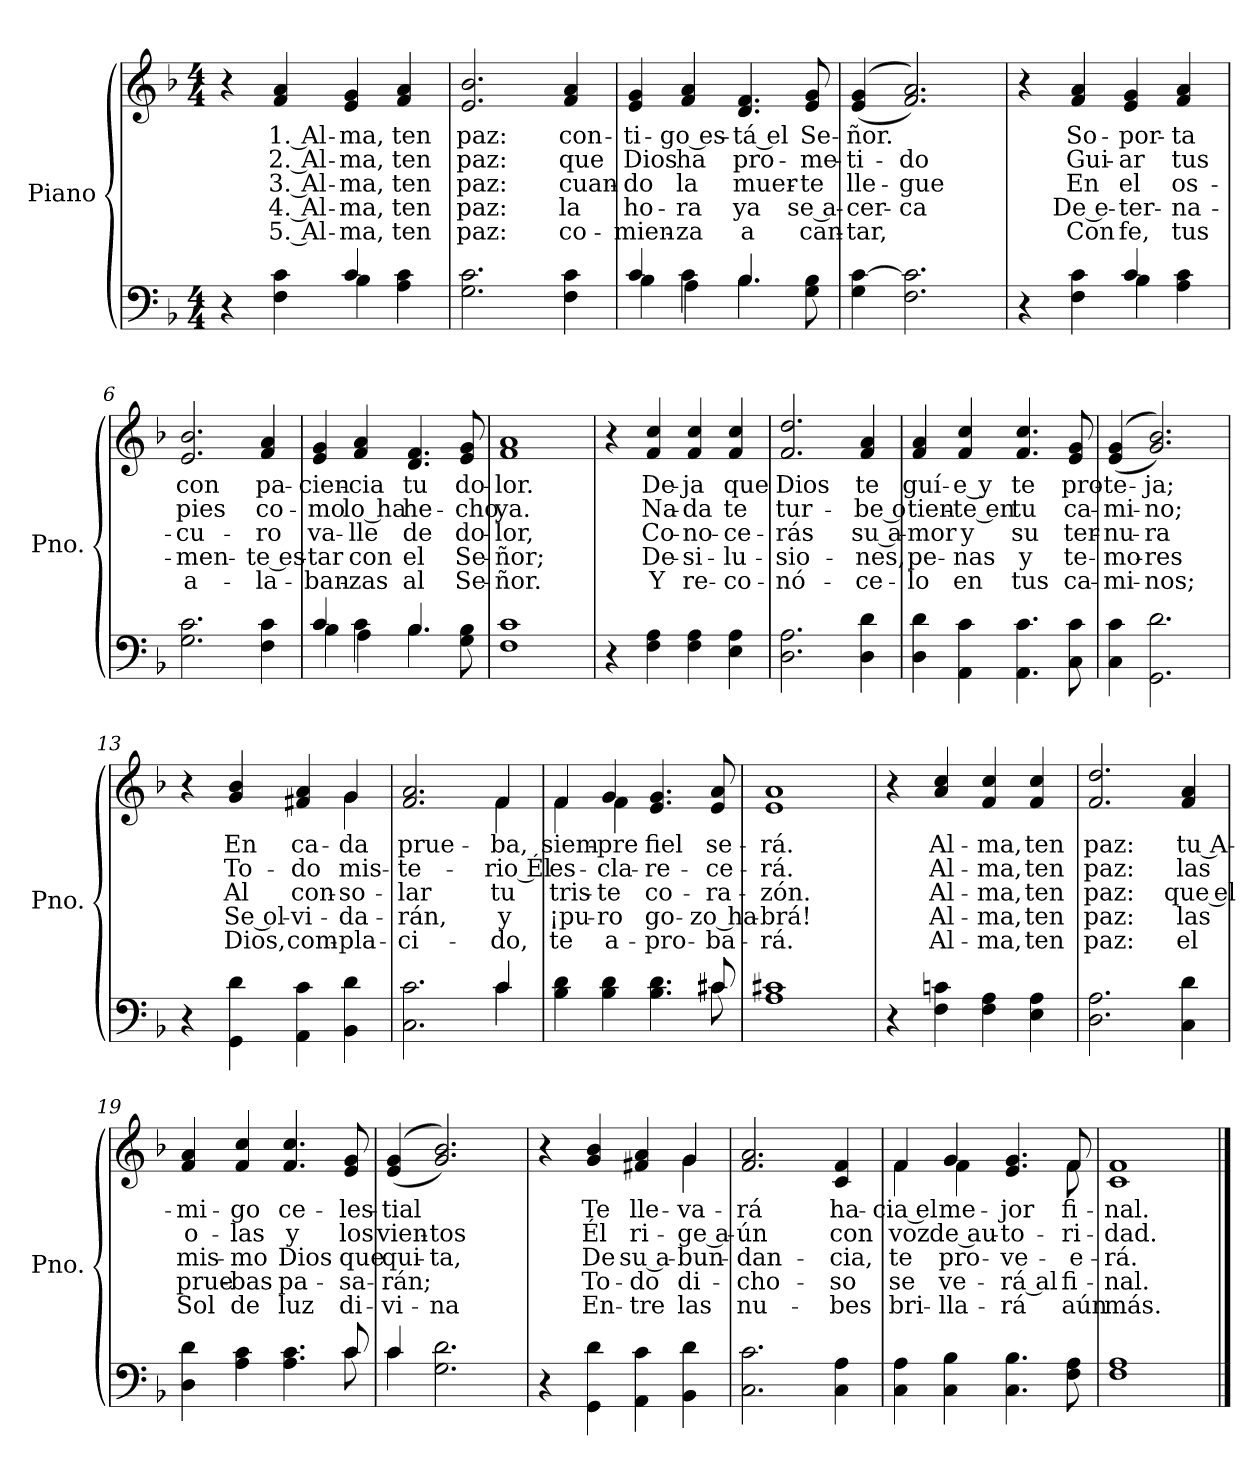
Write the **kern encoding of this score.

**kern	**kern	**text	**text	**text	**text	**text
*part1	*part1	*part1	*part1	*part1	*part1	*part1
*staff2	*staff1	*staff1	*staff1	*staff1	*staff1	*staff1
*I"Piano	*	*	*	*	*	*
*I'Pno.	*	*	*	*	*	*
*stria5	*stria5	*	*	*	*	*
*clefF4	*clefG2	*	*	*	*	*
*k[b-]	*k[b-]	*	*	*	*	*
*M4/4	*M4/4	*	*	*	*	*
=1	=1	=1	=1	=1	=1	=1
*^	*	*	*	*	*	*
4r	2ryy	4r	.	.	.	.	.
!	!	!	!LO:LY:b	!LO:LY:b	!LO:LY:b	!LO:LY:b	!LO:LY:b
4F\ 4c\	.	4f/ 4a/	1. Al-	2. Al-	3. Al-	4. Al-	5. Al-
!	!	!	!LO:LY:b	!LO:LY:b	!LO:LY:b	!LO:LY:b	!LO:LY:b
4c/	4B-\	4e/ 4g/	-ma,	-ma,	-ma,	-ma,	-ma,
!	!	!	!LO:LY:b	!LO:LY:b	!LO:LY:b	!LO:LY:b	!LO:LY:b
4A\ 4c\	4ryy	4f/ 4a/	ten	ten	ten	ten	ten
=2	=2	=2	=2	=2	=2	=2	=2
!	!	!	!LO:LY:b	!LO:LY:b	!LO:LY:b	!LO:LY:b	!LO:LY:b
*v	*v	*	*	*	*	*	*
2.G\ 2.c\	2.e/ 2.b-/	paz:	paz:	paz:	paz:	paz:
!	!	!LO:LY:b	!LO:LY:b	!LO:LY:b	!LO:LY:b	!LO:LY:b
4F\ 4c\	4f/ 4a/	con-	que	cuan-	la	co-
=3	=3	=3	=3	=3	=3	=3
*^	*	*	*	*	*	*
!	!	!	!LO:LY:b	!LO:LY:b	!LO:LY:b	!LO:LY:b	!LO:LY:b
4c/	4B-\	4e/ 4g/	-ti-	Dios	-do	ho-	-mien-
!	!	!	!LO:LY:b	!LO:LY:b	!LO:LY:b	!LO:LY:b	!LO:LY:b
4c\	4A\	4f/ 4a/	-go es-	ha	la	-ra	-za
!	!	!	!LO:LY:b	!LO:LY:b	!LO:LY:b	!LO:LY:b	!LO:LY:b
4.B-/	4.B-\	4.d/ 4.f/	-tá el	pro-	muer-	ya	a
!	!	!	!LO:LY:b	!LO:LY:b	!LO:LY:b	!LO:LY:b	!LO:LY:b
8G\ 8B-\	8ryy	8e/ 8g/	Se-	-me-	-te	se a-	can-
=4	=4	=4	=4	=4	=4	=4	=4
!	!	!	!LO:LY:b	!LO:LY:b	!LO:LY:b	!LO:LY:b	!LO:LY:b
*v	*v	*	*	*	*	*	*
4G\ [4c\	((>4e/ 4g/	-ñor.	-ti-	lle-	-cer-	-tar,
!	!	!	!LO:LY:b	!LO:LY:b	!LO:LY:b	!
2.F\ 2.c\]	2.f/ 2.a/))	.	-do	-gue	-ca	.
!!LO:LB:g=z
=5	=5	=5	=5	=5	=5	=5
*^	*	*	*	*	*	*
4r	2ryy	4r	.	.	.	.	.
!	!	!	!LO:LY:b	!LO:LY:b	!LO:LY:b	!LO:LY:b	!LO:LY:b
4F\ 4c\	.	4f/ 4a/	So-	Gui-	En	De e-	Con
!	!	!	!LO:LY:b	!LO:LY:b	!LO:LY:b	!LO:LY:b	!LO:LY:b
4c/	4B-\	4e/ 4g/	-por-	-ar	el	-ter-	fe,
!	!	!	!LO:LY:b	!LO:LY:b	!LO:LY:b	!LO:LY:b	!LO:LY:b
4A\ 4c\	4ryy	4f/ 4a/	-ta	tus	os-	-na-	tus
=6	=6	=6	=6	=6	=6	=6	=6
!	!	!	!LO:LY:b	!LO:LY:b	!LO:LY:b	!LO:LY:b	!LO:LY:b
*v	*v	*	*	*	*	*	*
2.G\ 2.c\	2.e/ 2.b-/	con	pies	-cu-	-men-	a-
!	!	!LO:LY:b	!LO:LY:b	!LO:LY:b	!LO:LY:b	!LO:LY:b
4F\ 4c\	4f/ 4a/	pa-	co-	-ro	-te es-	-la-
=7	=7	=7	=7	=7	=7	=7
*^	*	*	*	*	*	*
!	!	!	!LO:LY:b	!LO:LY:b	!LO:LY:b	!LO:LY:b	!LO:LY:b
4c/	4B-\	4e/ 4g/	-cien-	-mo	va-	-tar	-ban-
!	!	!	!LO:LY:b	!LO:LY:b	!LO:LY:b	!LO:LY:b	!LO:LY:b
4c\	4A\	4f/ 4a/	-cia	lo ha	-lle	con	-zas
!	!	!	!LO:LY:b	!LO:LY:b	!LO:LY:b	!LO:LY:b	!LO:LY:b
4.B-/	4.B-\	4.d/ 4.f/	tu	he-	de	el	al
!	!	!	!LO:LY:b	!LO:LY:b	!LO:LY:b	!LO:LY:b	!LO:LY:b
8G\ 8B-\	8ryy	8e/ 8g/	do-	-cho	do-	Se-	Se-
=8	=8	=8	=8	=8	=8	=8	=8
!	!	!	!LO:LY:b	!LO:LY:b	!LO:LY:b	!LO:LY:b	!LO:LY:b
*v	*v	*	*	*	*	*	*
1F 1c	1f 1a	-lor.	ya.	-lor,	-ñor;	-ñor.
!!LO:LB:g=z
=9	=9	=9	=9	=9	=9	=9
4r	4r	.	.	.	.	.
!	!	!LO:LY:b	!LO:LY:b	!LO:LY:b	!LO:LY:b	!LO:LY:b
4F\ 4A\	4f/ 4cc/	De-	Na-	Co-	De-	Y
!	!	!LO:LY:b	!LO:LY:b	!LO:LY:b	!LO:LY:b	!LO:LY:b
4F\ 4A\	4f/ 4cc/	-ja	-da	-no-	-si-	re-
!	!	!LO:LY:b	!LO:LY:b	!LO:LY:b	!LO:LY:b	!LO:LY:b
4E\ 4A\	4f/ 4cc/	que	te	-ce-	-lu-	-co-
=10	=10	=10	=10	=10	=10	=10
!	!	!LO:LY:b	!LO:LY:b	!LO:LY:b	!LO:LY:b	!LO:LY:b
2.D\ 2.A\	2.f/ 2.dd/	Dios	tur-	-rás	-sio-	-nó-
!	!	!LO:LY:b	!LO:LY:b	!LO:LY:b	!LO:LY:b	!LO:LY:b
4D\ 4d\	4f/ 4a/	te	-be o	su a-	-nes,	-ce-
=11	=11	=11	=11	=11	=11	=11
!	!	!LO:LY:b	!LO:LY:b	!LO:LY:b	!LO:LY:b	!LO:LY:b
4D\ 4d\	4f/ 4a/	guí-	tien-	-mor	pe-	-lo
!	!	!LO:LY:b	!LO:LY:b	!LO:LY:b	!LO:LY:b	!LO:LY:b
4AA\ 4c\	4f/ 4cc/	-e y	-te en	y	-nas	en
!	!	!LO:LY:b	!LO:LY:b	!LO:LY:b	!LO:LY:b	!LO:LY:b
4.AA\ 4.c\	4.f/ 4.cc/	te	tu	su	y	tus
!	!	!LO:LY:b	!LO:LY:b	!LO:LY:b	!LO:LY:b	!LO:LY:b
8C\ 8c\	8e/ 8g/	pro-	ca-	ter-	te-	ca-
=12	=12	=12	=12	=12	=12	=12
!	!	!LO:LY:b	!LO:LY:b	!LO:LY:b	!LO:LY:b	!LO:LY:b
4C\ 4c\	((>4e/ 4g/	-te-	-mi-	-nu-	-mo-	-mi-
!	!	!LO:LY:b	!LO:LY:b	!LO:LY:b	!LO:LY:b	!LO:LY:b
2.GG\ 2.d\	2.g/ 2.b-/))	-ja;	-no;	-ra	-res	-nos;
!!LO:PB:g=z
=13	=13	=13	=13	=13	=13	=13
*	*^	*	*	*	*	*
4r	4r	2.ryy	.	.	.	.	.
!	!	!	!LO:LY:b	!LO:LY:b	!LO:LY:b	!LO:LY:b	!LO:LY:b
4GG\ 4d\	4g/ 4b-/	.	En	To-	Al	Se ol-	Dios,
!	!	!	!LO:LY:b	!LO:LY:b	!LO:LY:b	!LO:LY:b	!LO:LY:b
4AA\ 4c\	4f#X/ 4a/	.	ca-	-do	con-	-vi-	com-
!	!	!	!LO:LY:b	!LO:LY:b	!LO:LY:b	!LO:LY:b	!LO:LY:b
4BB-\ 4d\	4g/	4g\	-da	mis-	-so-	-da-	-pla-
=14	=14	=14	=14	=14	=14	=14	=14
*^	*	*	*	*	*	*	*
!	!	!	!	!LO:LY:b	!LO:LY:b	!LO:LY:b	!LO:LY:b	!LO:LY:b
2.C\ 2.c\	2.ryy	2.f/ 2.a/	2.ryy	prue-	-te-	-lar	-rán,	-ci-
!	!	!	!	!LO:LY:b	!LO:LY:b	!LO:LY:b	!LO:LY:b	!LO:LY:b
4c/	4c\	4f/	4f\	-ba,	-rio Él	tu	y	-do,
=15	=15	=15	=15	=15	=15	=15	=15	=15
!	!	!	!	!LO:LY:b	!LO:LY:b	!LO:LY:b	!LO:LY:b	!LO:LY:b
4B-\ 4d\	2..ryy	4f/	4f\	siem-	es-	tris-	¡pu-	te
!	!	!	!	!LO:LY:b	!LO:LY:b	!LO:LY:b	!LO:LY:b	!LO:LY:b
4B-\ 4d\	.	4g/	4f\	-pre	-cla-	-te	-ro	a-
!	!	!	!	!LO:LY:b	!LO:LY:b	!LO:LY:b	!LO:LY:b	!LO:LY:b
4.B-\ 4.d\	.	4.e/ 4.g/	2ryy	fiel	-re-	co-	go-	-pro-
!	!	!	!	!LO:LY:b	!LO:LY:b	!LO:LY:b	!LO:LY:b	!LO:LY:b
8c#X/	8c#\	8e/ 8a/	.	se-	-ce-	-ra-	-zo ha-	-ba-
*	*	*v	*v	*	*	*	*	*
=16	=16	=16	=16	=16	=16	=16	=16
!	!	!	!LO:LY:b	!LO:LY:b	!LO:LY:b	!LO:LY:b	!LO:LY:b
*v	*v	*	*	*	*	*	*
1A 1c#X	1e 1a	-rá.	-rá.	-zón.	-brá!	-rá.
!!LO:LB:g=z
=17	=17	=17	=17	=17	=17	=17
4r	4r	.	.	.	.	.
!	!	!LO:LY:b	!LO:LY:b	!LO:LY:b	!LO:LY:b	!LO:LY:b
4F\ 4cn\	4a/ 4cc/	Al-	Al-	Al-	Al-	Al-
!	!	!LO:LY:b	!LO:LY:b	!LO:LY:b	!LO:LY:b	!LO:LY:b
4F\ 4A\	4f/ 4cc/	-ma,	-ma,	-ma,	-ma,	-ma,
!	!	!LO:LY:b	!LO:LY:b	!LO:LY:b	!LO:LY:b	!LO:LY:b
4E\ 4A\	4f/ 4cc/	ten	ten	ten	ten	ten
=18	=18	=18	=18	=18	=18	=18
!	!	!LO:LY:b	!LO:LY:b	!LO:LY:b	!LO:LY:b	!LO:LY:b
2.D\ 2.A\	2.f/ 2.dd/	paz:	paz:	paz:	paz:	paz:
!	!	!LO:LY:b	!LO:LY:b	!LO:LY:b	!LO:LY:b	!LO:LY:b
4C\ 4d\	4f/ 4a/	tu A-	las	que el	las	el
=19	=19	=19	=19	=19	=19	=19
*^	*	*	*	*	*	*
!	!	!	!LO:LY:b	!LO:LY:b	!LO:LY:b	!LO:LY:b	!LO:LY:b
4D\ 4d\	2..ryy	4f/ 4a/	-mi-	o-	mis-	prue-	Sol
!	!	!	!LO:LY:b	!LO:LY:b	!LO:LY:b	!LO:LY:b	!LO:LY:b
4A\ 4c\	.	4f/ 4cc/	-go	-las	-mo	-bas	de
!	!	!	!LO:LY:b	!LO:LY:b	!LO:LY:b	!LO:LY:b	!LO:LY:b
4.A\ 4.c\	.	4.f/ 4.cc/	ce-	y	Dios	pa-	luz
!	!	!	!LO:LY:b	!LO:LY:b	!LO:LY:b	!LO:LY:b	!LO:LY:b
8c/	8c\	8e/ 8g/	-les-	los	que	-sa-	di-
=20	=20	=20	=20	=20	=20	=20	=20
!	!	!	!LO:LY:b	!LO:LY:b	!LO:LY:b	!LO:LY:b	!LO:LY:b
4c/	4c\	(>(4e/ 4g/	-tial	vien-	qui-	-rán;	-vi-
!	!	!	!	!LO:LY:b	!LO:LY:b	!	!LO:LY:b
2.G\ 2.d\	2.ryy	2.g/ 2.b-/))	.	-tos	-ta,	.	-na
*v	*v	*	*	*	*	*	*
!!LO:LB:g=z
=21	=21	=21	=21	=21	=21	=21
*	*^	*	*	*	*	*
4r	4r	2.ryy	.	.	.	.	.
!	!	!	!LO:LY:b	!LO:LY:b	!LO:LY:b	!LO:LY:b	!LO:LY:b
4GG\ 4d\	4g/ 4b-/	.	Te	Él	De	To-	En-
!	!	!	!LO:LY:b	!LO:LY:b	!LO:LY:b	!LO:LY:b	!LO:LY:b
4AA\ 4c\	4f#X/ 4a/	.	lle-	ri-	su a-	-do	-tre
!	!	!	!LO:LY:b	!LO:LY:b	!LO:LY:b	!LO:LY:b	!LO:LY:b
4BB-\ 4d\	4g/	4g\	-va-	-ge a-	-bun-	di-	las
=22	=22	=22	=22	=22	=22	=22	=22
!	!	!	!LO:LY:b	!LO:LY:b	!LO:LY:b	!LO:LY:b	!LO:LY:b
*	*v	*v	*	*	*	*	*
2.C\ 2.c\	2.f/ 2.a/	-rá	-ún	-dan-	-cho-	nu-
!	!	!LO:LY:b	!LO:LY:b	!LO:LY:b	!LO:LY:b	!LO:LY:b
4C\ 4A\	4c/ 4f/	ha-	con	-cia,	-so	-bes
=23	=23	=23	=23	=23	=23	=23
!	!	!LO:LY:b	!LO:LY:b	!LO:LY:b	!LO:LY:b	!LO:LY:b
*	*^	*	*	*	*	*
4C\ 4A\	4f/	4f\	-cia el	voz	te	se	bri-
!	!	!	!LO:LY:b	!LO:LY:b	!LO:LY:b	!LO:LY:b	!LO:LY:b
4C\ 4B-\	4g/	4f\	me-	de au-	pro-	ve-	-lla-
!	!	!	!LO:LY:b	!LO:LY:b	!LO:LY:b	!LO:LY:b	!LO:LY:b
4.C\ 4.B-\	4.e/ 4.g/	4.ryy	-jor	-to-	-ve-	-rá al	-rá
!	!	!	!LO:LY:b	!LO:LY:b	!LO:LY:b	!LO:LY:b	!LO:LY:b
8F\ 8A\	8f/	8f\	fi-	-ri-	-e-	fi-	aún
=24	=24	=24	=24	=24	=24	=24	=24
!	!	!	!LO:LY:b	!LO:LY:b	!LO:LY:b	!LO:LY:b	!LO:LY:b
*	*v	*v	*	*	*	*	*
1F 1A	1c 1f	-nal.	-dad.	-rá.	-nal.	más.
==	==	==	==	==	==	==
*-	*-	*-	*-	*-	*-	*-
